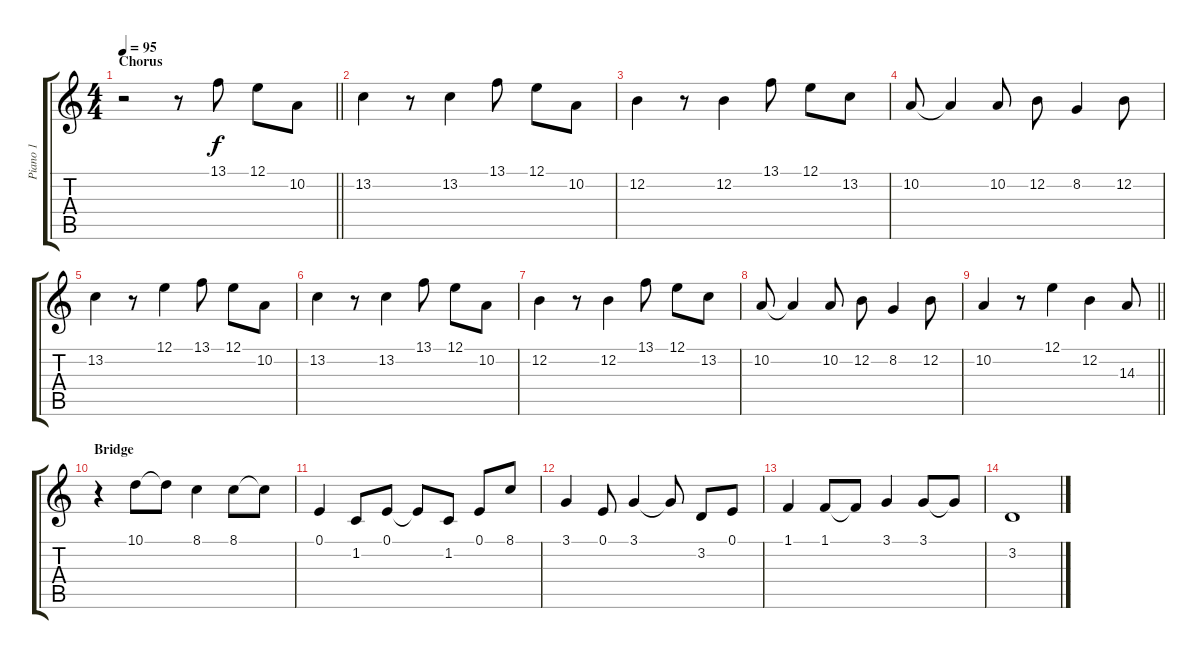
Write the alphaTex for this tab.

\track ("Piano 1" "Piano 1") {instrument acousticgrandpiano}
\staff {score tabs}
\tuning (E4 B3 G3 D3 A2 E2) {hide}
\ts (4 4)
\section ("" "Chorus")
\tempo 95
\clef g2
\barLineRight lightlight
\ks c
r.2{dy f} r.8 13.1.8 12.1.8 10.2.8 |
13.2.4 r.8 13.2.4 13.1.8 12.1.8 10.2.8 |
12.2.4 r.8 12.2.4 13.1.8 12.1.8 13.2.8 |
10.2.8 10.2{t}.4 10.2.8 12.2.8 8.2.4 12.2.8 |
13.2.4 r.8 12.1.4 13.1.8 12.1.8 10.2.8 |
13.2.4 r.8 13.2.4 13.1.8 12.1.8 10.2.8 |
12.2.4 r.8 12.2.4 13.1.8 12.1.8 13.2.8 |
10.2.8 10.2{t}.4 10.2.8 12.2.8 8.2.4 12.2.8 |
\barLineRight lightlight
10.2.4 r.8 12.1.4 12.2.4 14.3.8 |
\section ("" "Bridge")
r.4 10.1.8{volume 8 instrument acousticgrandpiano} 10.1{t}.8 8.1.4 8.1.8 8.1{t}.8 |
0.1.4 1.2.8 0.1.8 0.1{t}.8 1.2.8 0.1.8 8.1.8 |
3.1.4 0.1.8 3.1.4 3.1{t}.8 3.2.8 0.1.8 |
1.1.4 1.1.8 1.1{t}.8 3.1.4 3.1.8 3.1{t}.8 |
3.2.1
